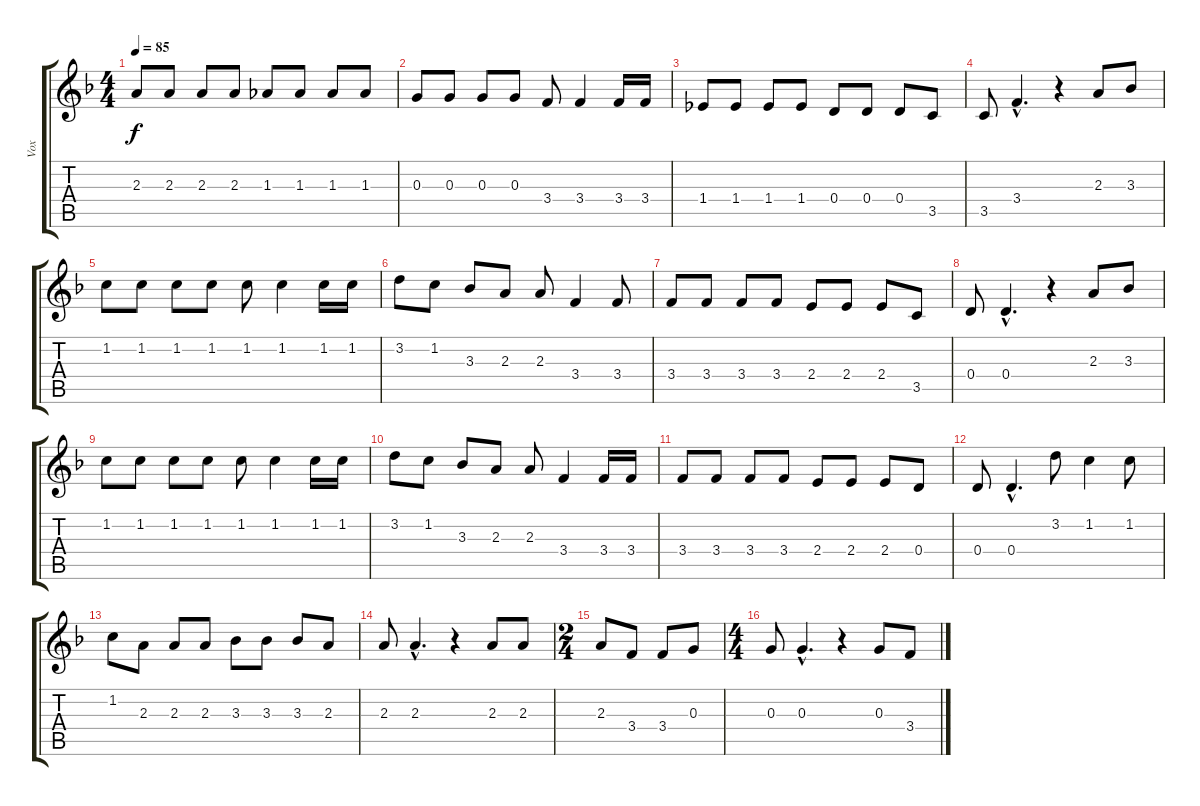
\track ("Vox" "Vox") {instrument fretlessbass}
\staff {score tabs}
\tuning (E4 B3 G3 D3 A2 E2) {hide}
\ts (4 4)
\tempo 85
\clef g2
\ks f
2.3.8{dy f} 2.3.8 2.3.8 2.3.8 1.3.8 1.3.8 1.3.8 1.3.8 |
0.3.8 0.3.8 0.3.8 0.3.8 3.4.8 3.4.4 3.4.16 3.4.16 |
1.4.8 1.4.8 1.4.8 1.4.8 0.4.8 0.4.8 0.4.8 3.5.8 |
3.5.8 3.4{hac}.4{d} r.4 2.3.8 3.3.8 |
1.2.8 1.2.8 1.2.8 1.2.8 1.2.8 1.2.4 1.2.16 1.2.16 |
3.2.8 1.2.8 3.3.8 2.3.8 2.3.8 3.4.4 3.4.8 |
3.4.8 3.4.8 3.4.8 3.4.8 2.4.8 2.4.8 2.4.8 3.5.8 |
0.4.8 0.4{hac}.4{d} r.4 2.3.8 3.3.8 |
1.2.8 1.2.8 1.2.8 1.2.8 1.2.8 1.2.4 1.2.16 1.2.16 |
3.2.8 1.2.8 3.3.8 2.3.8 2.3.8 3.4.4 3.4.16 3.4.16 |
3.4.8 3.4.8 3.4.8 3.4.8 2.4.8 2.4.8 2.4.8 0.4.8 |
0.4.8 0.4{hac}.4{d} 3.2.8 1.2.4 1.2.8 |
1.2.8 2.3.8 2.3.8 2.3.8 3.3.8 3.3.8 3.3.8 2.3.8 |
2.3.8 2.3{hac}.4{d} r.4 2.3.8 2.3.8 |
\ts (2 4)
2.3.8 3.4.8 3.4.8 0.3.8 |
\ts (4 4)
0.3.8 0.3{hac}.4{d} r.4 0.3.8 3.4.8
